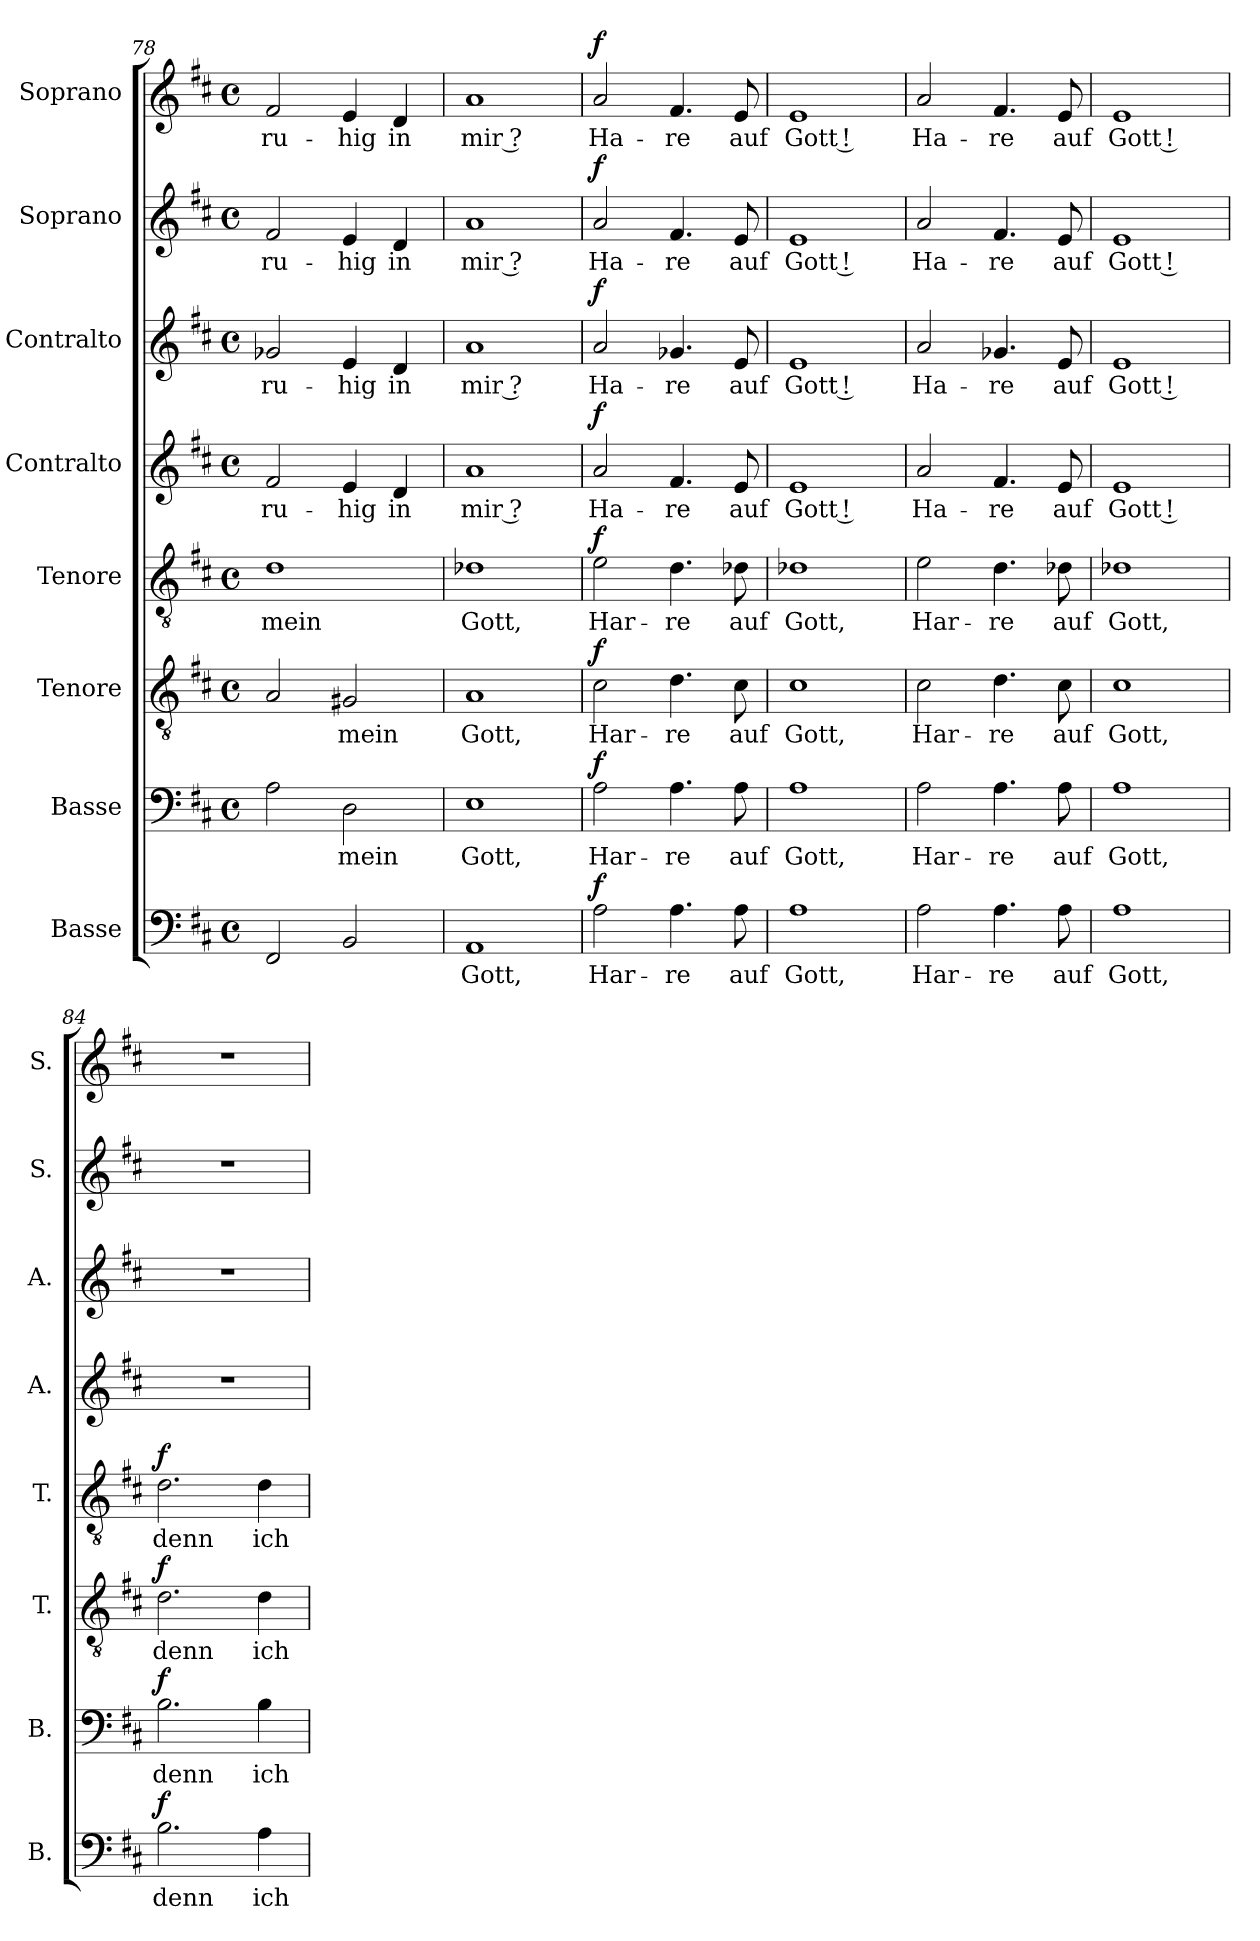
**kern	**text	**dynam	**kern	**text	**dynam	**kern	**text	**dynam	**kern	**text	**dynam	**kern	**text	**dynam	**kern	**text	**dynam	**kern	**text	**dynam	**kern	**text	**dynam
*part8	*part8	*part8	*part7	*part7	*part7	*part6	*part6	*part6	*part5	*part5	*part5	*part4	*part4	*part4	*part3	*part3	*part3	*part2	*part2	*part2	*part1	*part1	*part1
*staff8	*staff8	*staff8	*staff7	*staff7	*staff7	*staff6	*staff6	*staff6	*staff5	*staff5	*staff5	*staff4	*staff4	*staff4	*staff3	*staff3	*staff3	*staff2	*staff2	*staff2	*staff1	*staff1	*staff1
*I"Basse	*	*	*I"Basse	*	*	*I"Tenore	*	*	*I"Tenore	*	*	*I"Contralto	*	*	*I"Contralto	*	*	*I"Soprano	*	*	*I"Soprano	*	*
*I'B.	*	*	*I'B.	*	*	*I'T.	*	*	*I'T.	*	*	*I'A.	*	*	*I'A.	*	*	*I'S.	*	*	*I'S.	*	*
*clefF4	*	*	*clefF4	*	*	*clefGv2	*	*	*clefGv2	*	*	*clefG2	*	*	*clefG2	*	*	*clefG2	*	*	*clefG2	*	*
*k[f#c#]	*	*	*k[f#c#]	*	*	*k[f#c#]	*	*	*k[f#c#]	*	*	*k[f#c#]	*	*	*k[f#c#]	*	*	*k[f#c#]	*	*	*k[f#c#]	*	*
*M4/4	*	*	*M4/4	*	*	*M4/4	*	*	*M4/4	*	*	*M4/4	*	*	*M4/4	*	*	*M4/4	*	*	*M4/4	*	*
*met(c)	*	*	*met(c)	*	*	*met(c)	*	*	*met(c)	*	*	*met(c)	*	*	*met(c)	*	*	*met(c)	*	*	*met(c)	*	*
=78	=78	=78	=78	=78	=78	=78	=78	=78	=78	=78	=78	=78	=78	=78	=78	=78	=78	=78	=78	=78	=78	=78	=78
!	!	!	!	!	!	!	!	!	!	!LO:LY:b	!	!	!LO:LY:b	!	!	!LO:LY:b	!	!	!LO:LY:b	!	!	!LO:LY:b	!
2FF#/	.	.	2A\	.	.	2A/	.	.	1d	mein	.	2f#/	-ru-	.	2g-X/	-ru-	.	2f#/	-ru-	.	2f#/	-ru-	.
!	!	!	!	!LO:LY:b	!	!	!LO:LY:b	!	!	!	!	!	!LO:LY:b	!	!	!LO:LY:b	!	!	!LO:LY:b	!	!	!LO:LY:b	!
2BB/	.	.	2D\	mein	.	2G#X/	mein	.	.	.	.	4e/	-hig	.	4e/	-hig	.	4e/	-hig	.	4e/	-hig	.
!	!	!	!	!	!	!	!	!	!	!	!	!	!LO:LY:b	!	!	!LO:LY:b	!	!	!LO:LY:b	!	!	!LO:LY:b	!
.	.	.	.	.	.	.	.	.	.	.	.	4d/	in	.	4d/	in	.	4d/	in	.	4d/	in	.
!!LO:PB:g=z
=79	=79	=79	=79	=79	=79	=79	=79	=79	=79	=79	=79	=79	=79	=79	=79	=79	=79	=79	=79	=79	=79	=79	=79
*	*	*	*	*	*	*	*	*	*	*	*	*	*	*	*	*	*	*	*	*	*MM80	*	*
!	!LO:LY:b	!	!	!LO:LY:b	!	!	!LO:LY:b	!	!	!LO:LY:b	!	!	!LO:LY:b	!	!	!LO:LY:b	!	!	!LO:LY:b	!	!	!LO:LY:b	!
1AA	Gott,	.	1E	Gott,	.	1A	Gott,	.	1d-X	Gott,	.	1a	mir ?	.	1a	mir ?	.	1a	mir ?	.	1a	mir ?	.
=80	=80	=80	=80	=80	=80	=80	=80	=80	=80	=80	=80	=80	=80	=80	=80	=80	=80	=80	=80	=80	=80	=80	=80
!	!LO:LY:b	!LO:DY:a	!	!LO:LY:b	!LO:DY:a	!	!LO:LY:b	!LO:DY:a	!	!LO:LY:b	!LO:DY:a	!	!LO:LY:b	!LO:DY:a	!	!LO:LY:b	!LO:DY:a	!	!LO:LY:b	!LO:DY:a	!	!LO:LY:b	!LO:DY:a
2A\	Har-	f	2A\	Har-	f	2c#\	Har-	f	2e\	Har-	f	2a/	Ha-	f	2a/	Ha-	f	2a/	Ha-	f	2a/	Ha-	f
!	!LO:LY:b	!	!	!LO:LY:b	!	!	!LO:LY:b	!	!	!LO:LY:b	!	!	!LO:LY:b	!	!	!LO:LY:b	!	!	!LO:LY:b	!	!	!LO:LY:b	!
4.A\	-re	.	4.A\	-re	.	4.d\	-re	.	4.d\	-re	.	4.f#/	-re	.	4.g-X/	-re	.	4.f#/	-re	.	4.f#/	-re	.
!	!LO:LY:b	!	!	!LO:LY:b	!	!	!LO:LY:b	!	!	!LO:LY:b	!	!	!LO:LY:b	!	!	!LO:LY:b	!	!	!LO:LY:b	!	!	!LO:LY:b	!
8A\	auf	.	8A\	auf	.	8c#\	auf	.	8d-X\	auf	.	8e/	auf	.	8e/	auf	.	8e/	auf	.	8e/	auf	.
=81	=81	=81	=81	=81	=81	=81	=81	=81	=81	=81	=81	=81	=81	=81	=81	=81	=81	=81	=81	=81	=81	=81	=81
!	!LO:LY:b	!	!	!LO:LY:b	!	!	!LO:LY:b	!	!	!LO:LY:b	!	!	!LO:LY:b	!	!	!LO:LY:b	!	!	!LO:LY:b	!	!	!LO:LY:b	!
1A	Gott,	.	1A	Gott,	.	1c#	Gott,	.	1d-X	Gott,	.	1e	Gott !	.	1e	Gott !	.	1e	Gott !	.	1e	Gott !	.
=82	=82	=82	=82	=82	=82	=82	=82	=82	=82	=82	=82	=82	=82	=82	=82	=82	=82	=82	=82	=82	=82	=82	=82
!	!LO:LY:b	!	!	!LO:LY:b	!	!	!LO:LY:b	!	!	!LO:LY:b	!	!	!LO:LY:b	!	!	!LO:LY:b	!	!	!LO:LY:b	!	!	!LO:LY:b	!
2A\	Har-	.	2A\	Har-	.	2c#\	Har-	.	2e\	Har-	.	2a/	Ha-	.	2a/	Ha-	.	2a/	Ha-	.	2a/	Ha-	.
!	!LO:LY:b	!	!	!LO:LY:b	!	!	!LO:LY:b	!	!	!LO:LY:b	!	!	!LO:LY:b	!	!	!LO:LY:b	!	!	!LO:LY:b	!	!	!LO:LY:b	!
4.A\	-re	.	4.A\	-re	.	4.d\	-re	.	4.d\	-re	.	4.f#/	-re	.	4.g-X/	-re	.	4.f#/	-re	.	4.f#/	-re	.
!	!LO:LY:b	!	!	!LO:LY:b	!	!	!LO:LY:b	!	!	!LO:LY:b	!	!	!LO:LY:b	!	!	!LO:LY:b	!	!	!LO:LY:b	!	!	!LO:LY:b	!
8A\	auf	.	8A\	auf	.	8c#\	auf	.	8d-X\	auf	.	8e/	auf	.	8e/	auf	.	8e/	auf	.	8e/	auf	.
=83	=83	=83	=83	=83	=83	=83	=83	=83	=83	=83	=83	=83	=83	=83	=83	=83	=83	=83	=83	=83	=83	=83	=83
!	!LO:LY:b	!	!	!LO:LY:b	!	!	!LO:LY:b	!	!	!LO:LY:b	!	!	!LO:LY:b	!	!	!LO:LY:b	!	!	!LO:LY:b	!	!	!LO:LY:b	!
1A	Gott,	.	1A	Gott,	.	1c#	Gott,	.	1d-X	Gott,	.	1e	Gott !	.	1e	Gott !	.	1e	Gott !	.	1e	Gott !	.
=84	=84	=84	=84	=84	=84	=84	=84	=84	=84	=84	=84	=84	=84	=84	=84	=84	=84	=84	=84	=84	=84	=84	=84
!	!LO:LY:b	!LO:DY:a	!	!LO:LY:b	!LO:DY:a	!	!LO:LY:b	!LO:DY:a	!	!LO:LY:b	!LO:DY:a	!	!	!	!	!	!	!	!	!	!	!	!
2.B\	denn	f	2.B\	denn	f	2.d\	denn	f	2.d\	denn	f	1r	.	.	1r	.	.	1r	.	.	1r	.	.
!	!LO:LY:b	!	!	!LO:LY:b	!	!	!LO:LY:b	!	!	!LO:LY:b	!	!	!	!	!	!	!	!	!	!	!	!	!
4A\	ich	.	4B\	ich	.	4d\	ich	.	4d\	ich	.	.	.	.	.	.	.	.	.	.	.	.	.
=	=	=	=	=	=	=	=	=	=	=	=	=	=	=	=	=	=	=	=	=	=	=	=
*-	*-	*-	*-	*-	*-	*-	*-	*-	*-	*-	*-	*-	*-	*-	*-	*-	*-	*-	*-	*-	*-	*-	*-
